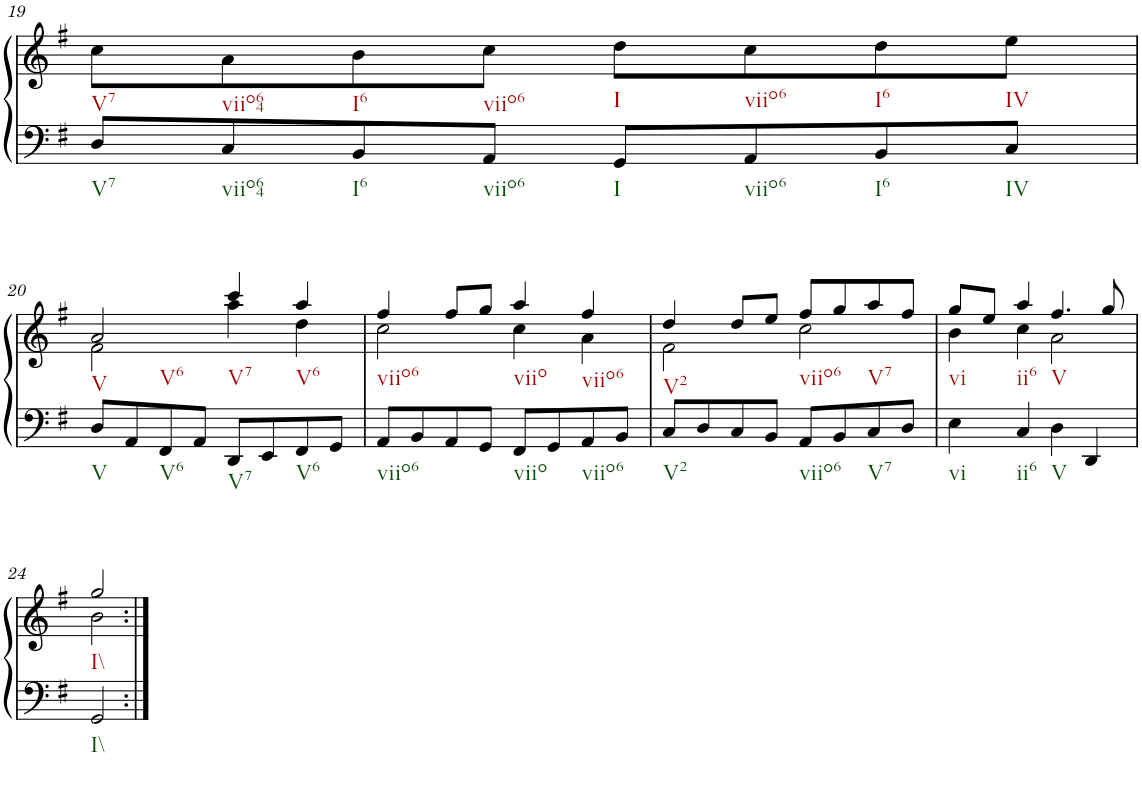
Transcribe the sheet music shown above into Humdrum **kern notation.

**kern	**kern
*part1	*part1
*staff2	*staff1
*I"Klavier linke Hand	*
!!LO:PB:g=z
*clefF4	*clefG2
*k[f#]	*k[f#]
*M2/2	*M2/2
=19	=19
*	*^
8D/L	1ryy	8cc\L
8C/	.	8a\
8BB/	.	8b\
8AA/J	.	8cc\J
8GG/L	.	8dd\L
8AA/	.	8cc\
8BB/	.	8dd\
8C/J	.	8ee\J
!!LO:LB:g=z	!!
=20	=20	=20
8D/L	2a/	2f#\
8AA/	.	.
8FF#/	.	.
8AA/J	.	.
8DD/L	4ccc/	4aa\
8EE/	.	.
8FF#/	4aa/	4dd\
8GG/J	.	.
=21	=21	=21
8AA/L	4ff#/	2cc\
8BB/	.	.
8AA/	8ff#/L	.
8GG/J	8gg/J	.
8FF#/L	4aa/	4cc\
8GG/	.	.
8AA/	4ff#/	4a\
8BB/J	.	.
=22	=22	=22
8C/L	4dd/	2f#\
8D/	.	.
8C/	8dd/L	.
8BB/J	8ee/J	.
8AA/L	8ff#/L	2cc\
8BB/	8gg/	.
8C/	8aa/	.
8D/J	8ff#/J	.
=23	=23	=23
4E\	8gg/L	4b\
.	8ee/J	.
4C/	4aa/	4cc\
4D\	4.ff#/	2a\
4DD/	.	.
.	8gg/	.
!!LO:LB:g=z	!!
=24	=24	=24
2GG/	2gg/	2b\
*	*v	*v
=:|!	=:|!
*-	*-
